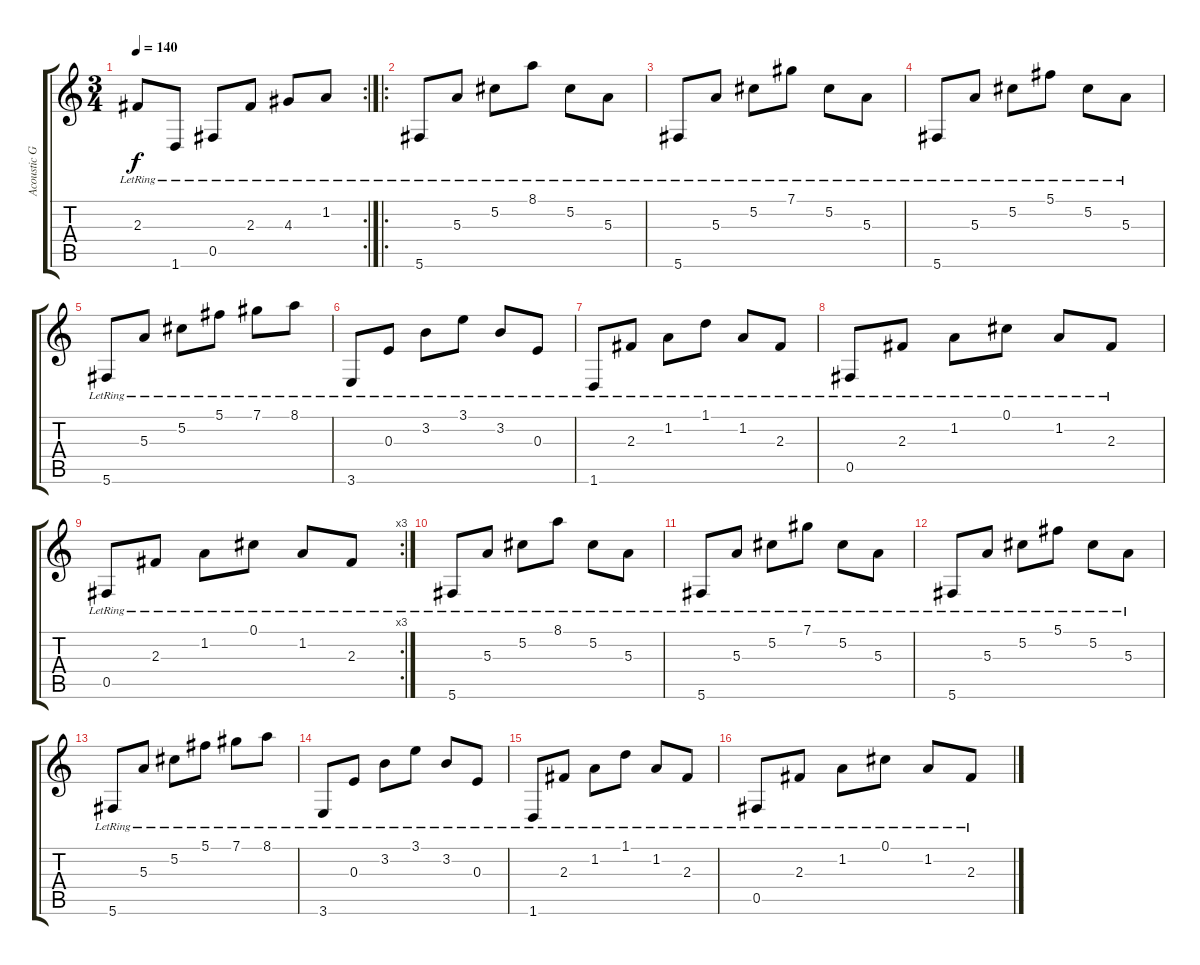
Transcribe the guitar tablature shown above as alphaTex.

\track ("Acoustic Guitar 2" "Acoustic G") {instrument acousticguitarsteel}
\staff {score tabs}
\tuning (Db4 Ab3 E3 B2 Gb2 Db2) {hide}
\rc 2
\ts (3 4)
\tempo 140
\clef g2
\ks c
2.3{lr}.8{dy f} 1.6{lr}.8 0.5{lr}.8 2.3{lr}.8 4.3{lr}.8 1.2{lr}.8 |
\ro
5.6{lr}.8 5.3{lr}.8 5.2{lr}.8 8.1{lr}.8 5.2{lr}.8 5.3{lr}.8 |
5.6{lr}.8 5.3{lr}.8 5.2{lr}.8 7.1{lr}.8 5.2{lr}.8 5.3{lr}.8 |
5.6{lr}.8 5.3{lr}.8 5.2{lr}.8 5.1{lr}.8 5.2{lr}.8 5.3{lr}.8 |
5.6{lr}.8 5.3{lr}.8 5.2{lr}.8 5.1{lr}.8 7.1{lr}.8 8.1{lr}.8 |
3.6{lr}.8 0.3{lr}.8 3.2{lr}.8 3.1{lr}.8 3.2{lr}.8 0.3{lr}.8 |
1.6{lr}.8 2.3{lr}.8 1.2{lr}.8 1.1{lr}.8 1.2{lr}.8 2.3{lr}.8 |
0.5{lr}.8 2.3{lr}.8 1.2{lr}.8 0.1{lr}.8 1.2{lr}.8 2.3{lr}.8 |
\rc 3
0.5{lr}.8 2.3{lr}.8 1.2{lr}.8 0.1{lr}.8 1.2{lr}.8 2.3{lr}.8 |
5.6{lr}.8 5.3{lr}.8 5.2{lr}.8 8.1{lr}.8 5.2{lr}.8 5.3{lr}.8 |
5.6{lr}.8 5.3{lr}.8 5.2{lr}.8 7.1{lr}.8 5.2{lr}.8 5.3{lr}.8 |
5.6{lr}.8 5.3{lr}.8 5.2{lr}.8 5.1{lr}.8 5.2{lr}.8 5.3{lr}.8 |
5.6{lr}.8 5.3{lr}.8 5.2{lr}.8 5.1{lr}.8 7.1{lr}.8 8.1{lr}.8 |
3.6{lr}.8 0.3{lr}.8 3.2{lr}.8 3.1{lr}.8 3.2{lr}.8 0.3{lr}.8 |
1.6{lr}.8 2.3{lr}.8 1.2{lr}.8 1.1{lr}.8 1.2{lr}.8 2.3{lr}.8 |
0.5{lr}.8 2.3{lr}.8 1.2{lr}.8 0.1{lr}.8 1.2{lr}.8 2.3{lr}.8
